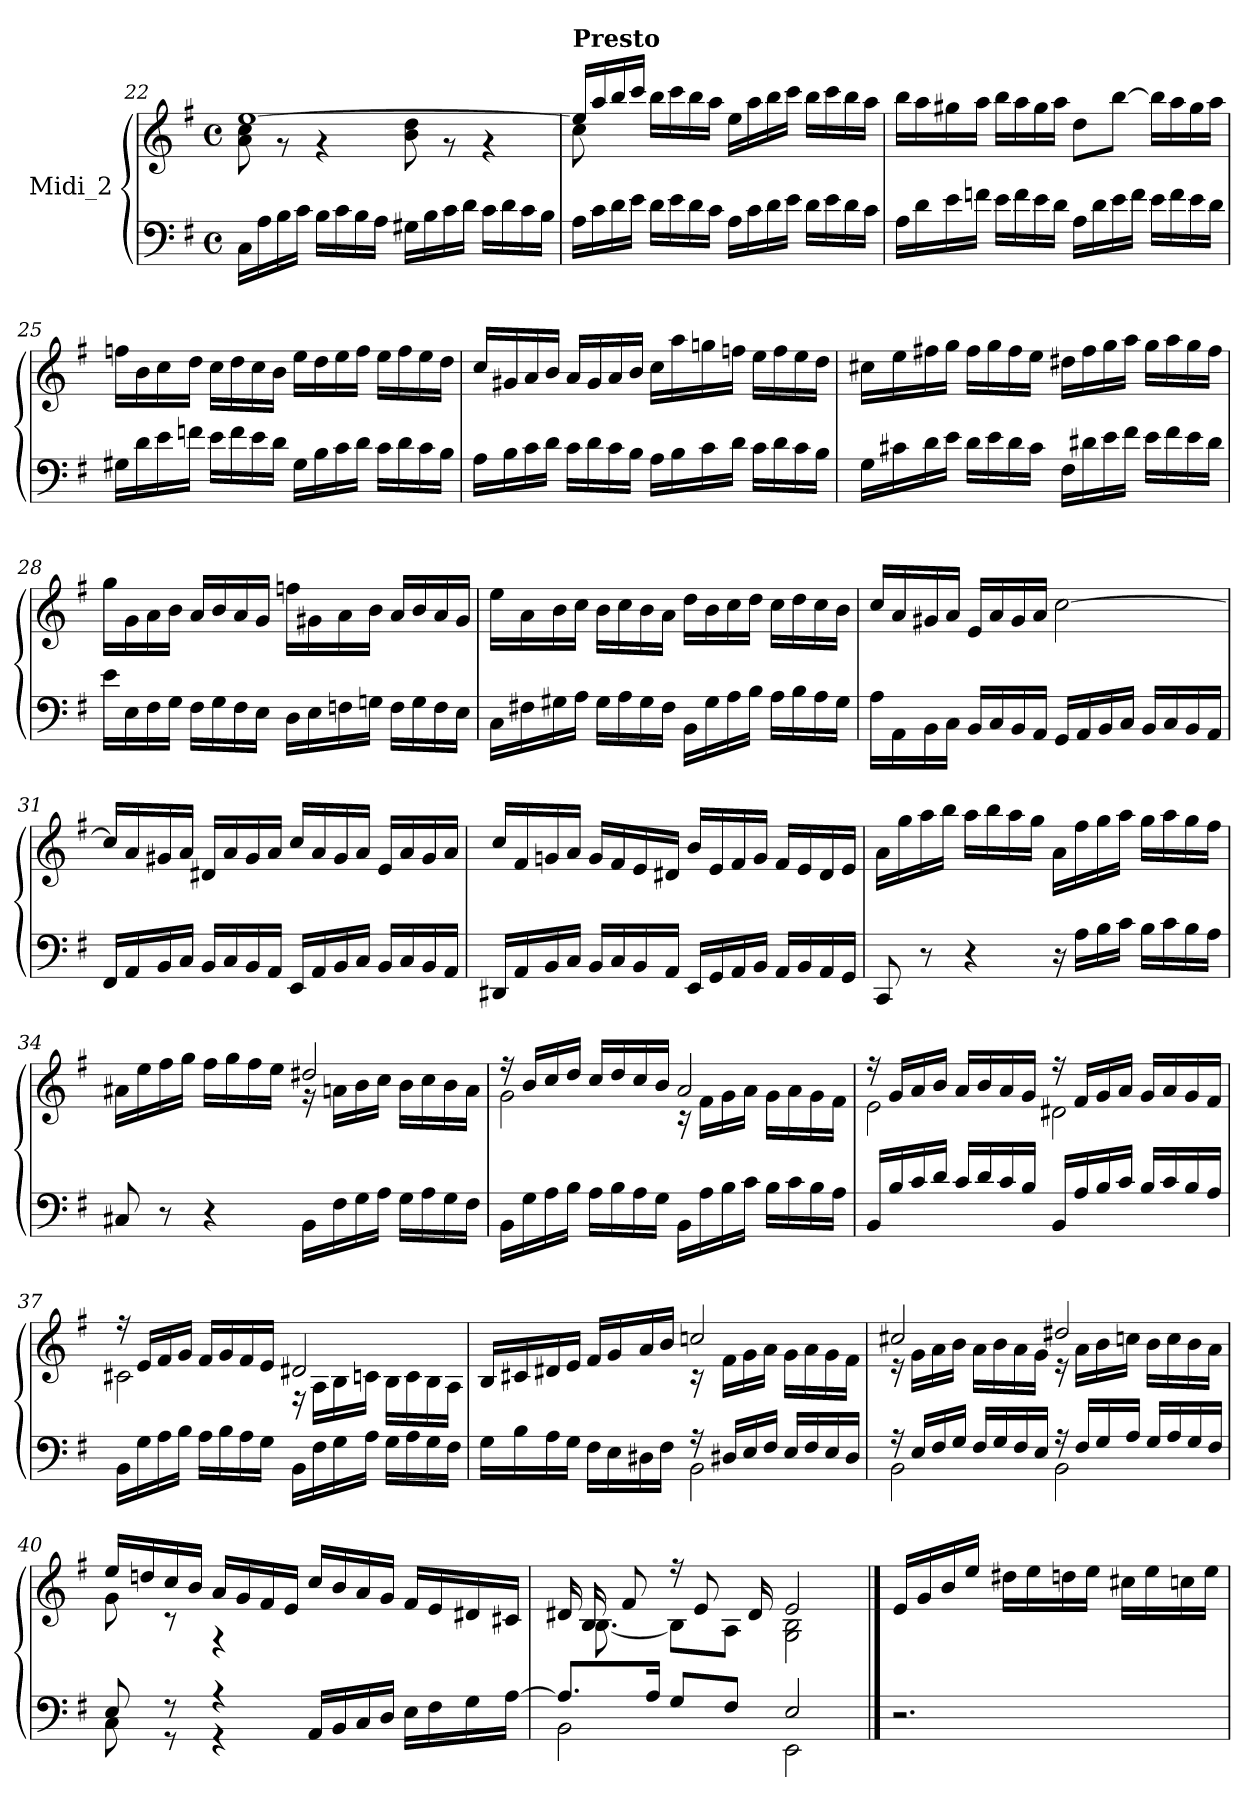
**kern	**kern
*part1	*part1
*staff2	*staff1
*I"Midi_2	*
*clefF4	*clefG2
*k[f#]	*k[f#]
*G:	*G:
*M4/4	*M4/4
*met(c)	*met(c)
=22	=22
*	*^
16CLL	[1ee/	8a\ 8cc\
16A	.	.
16B	.	8r
16cJJ	.	.
16BLL	.	4r
16c	.	.
16B	.	.
16AJJ	.	.
16G#XLL	.	8b\ 8dd\
16B	.	.
16c	.	8r
16dJJ	.	.
16cLL	.	4r
16d	.	.
16c	.	.
16BJJ	.	.
=23	=23	=23
!	!LO:TX:a:B:t=Presto	!
16ALL	16ee/LL]	8cc\
16c	16aa/	.
16d	16bb/	8ryy
16eJJ	16ccc/JJ	.
16dLL	16bb\LL	4ryy
16e	16ccc\	.
16d	16bb\	.
16cJJ	16aa\JJ	.
16ALL	16ee\LL	2ryy
16c	16aa\	.
16d	16bb\	.
16eJJ	16ccc\JJ	.
16dLL	16bb\LL	.
16e	16ccc\	.
16d	16bb\	.
16cJJ	16aa\JJ	.
*	*v	*v
!!LO:LB:g=z
=24	=24
16ALL	16bb\LL
16d	16aa\
16e	16gg#X\
16fnJJ	16aa\JJ
16eLL	16bb\LL
16f	16aa\
16e	16gg#\
16dJJ	16aa\JJ
16ALL	8dd\L
16d	.
16e	[8bb\J
16fJJ	.
16eLL	16bb\LL]
16f	16aa\
16e	16gg#\
16dJJ	16aa\JJ
=25	=25
16G#XLL	16ffnLL
16d	16b
16e	16cc
16fnJJ	16ddJJ
16eLL	16ccLL
16f	16dd
16e	16cc
16dJJ	16bJJ
16G#LL	16eeLL
16B	16dd
16c	16ee
16dJJ	16ffJJ
16cLL	16eeLL
16d	16ff
16c	16ee
16BJJ	16ddJJ
=26	=26
16ALL	16ccLL
16B	16g#X
16c	16a
16dJJ	16bJJ
16cLL	16aLL
16d	16g#
16c	16a
16BJJ	16bJJ
16ALL	16ccLL
16B	16aa
16c	16ggn
16dJJ	16ffnJJ
16cLL	16eeLL
16d	16ff
16c	16ee
16BJJ	16ddJJ
!!LO:LB:g=z
=27	=27
16GLL	16cc#XLL
16c#X	16ee
16d	16ff#X
16eJJ	16ggJJ
16dLL	16ff#LL
16e	16gg
16d	16ff#
16c#JJ	16eeJJ
16F#LL	16dd#XLL
16d#X	16ff#
16e	16gg
16f#JJ	16aaJJ
16eLL	16ggLL
16f#	16aa
16e	16gg
16d#JJ	16ff#JJ
=28	=28
16eLL	16ggLL
16E	16g
16F#	16a
16GJJ	16bJJ
16F#LL	16aLL
16G	16b
16F#	16a
16EJJ	16gJJ
16DLL	16ffnLL
16E	16g#X
16Fn	16a
16GnJJ	16bJJ
16FLL	16aLL
16G	16b
16F	16a
16EJJ	16g#JJ
=29	=29
16CLL	16eeLL
16F#X	16a
16G#X	16b
16AJJ	16ccJJ
16G#LL	16bLL
16A	16cc
16G#	16b
16F#JJ	16aJJ
16BBLL	16ddLL
16G#	16b
16A	16cc
16BJJ	16ddJJ
16ALL	16ccLL
16B	16dd
16A	16cc
16G#JJ	16bJJ
!!LO:LB:g=z
=30	=30
16ALL	16ccLL
16AA	16a
16BB	16g#X
16CJJ	16aJJ
16BBLL	16eLL
16C	16a
16BB	16g#
16AAJJ	16aJJ
16GGLL	[2cc
16AA	.
16BB	.
16CJJ	.
16BBLL	.
16C	.
16BB	.
16AAJJ	.
=31	=31
16FF#LL	16ccLL]
16AA	16a
16BB	16g#X
16CJJ	16aJJ
16BBLL	16d#XLL
16C	16a
16BB	16g#
16AAJJ	16aJJ
16EELL	16ccLL
16AA	16a
16BB	16g#
16CJJ	16aJJ
16BBLL	16eLL
16C	16a
16BB	16g#
16AAJJ	16aJJ
=32	=32
16DD#XLL	16ccLL
16AA	16f#
16BB	16gn
16CJJ	16aJJ
16BBLL	16gLL
16C	16f#
16BB	16e
16AAJJ	16d#XJJ
16EELL	16bLL
16GG	16e
16AA	16f#
16BBJJ	16gJJ
16AALL	16f#LL
16BB	16e
16AA	16d#
16GGJJ	16eJJ
!!LO:LB:g=z
=33	=33
*	*^
8CC	16a\LL	1ryy
.	16gg\	.
8r	16aa\	.
.	16bb\JJ	.
4r	16aa\LL	.
.	16bb\	.
.	16aa\	.
.	16gg\JJ	.
16r	16a\LL	.
16ALL	16ff#\	.
16B	16gg\	.
16cJJ	16aa\JJ	.
16BLL	16gg\LL	.
16c	16aa\	.
16B	16gg\	.
16AJJ	16ff#\JJ	.
=34	=34	=34
8C#X	16a#X\LL	2ryy
.	16ee\	.
8r	16ff#\	.
.	16gg\JJ	.
4r	16ff#\LL	.
.	16gg\	.
.	16ff#\	.
.	16ee\JJ	.
16BBLL	2dd#X/	16r
16F#	.	16anLL
16G	.	16b
16AJJ	.	16ccJJ
16GLL	.	16b\LL
16A	.	16cc\
16G	.	16b\
16F#JJ	.	16a\JJ
=35	=35	=35
16BBLL	16r	2g\
16G	16b/LL	.
16A	16cc/	.
16BJJ	16dd/JJ	.
16ALL	16cc/LL	.
16B	16dd/	.
16A	16cc/	.
16GJJ	16b/JJ	.
16BBLL	2a/	16r
16A	.	16f#\LL
16B	.	16g\
16cJJ	.	16a\JJ
16BLL	.	16g\LL
16c	.	16a\
16B	.	16g\
16AJJ	.	16f#\JJ
!!LO:LB:g=z	!!
=36	=36	=36
*^	*	*
16BBLL	1ryy	16r	2e\
16B	.	16g/LL	.
16c	.	16a/	.
16dJJ	.	16b/JJ	.
16cLL	.	16a/LL	.
16d	.	16b/	.
16c	.	16a/	.
16BJJ	.	16g/JJ	.
16BBLL	.	16r	2d#X\
16A	.	16f#LL	.
16B	.	16g	.
16cJJ	.	16aJJ	.
16BLL	.	16g/LL	.
16c	.	16a/	.
16B	.	16g/	.
16AJJ	.	16f#/JJ	.
=37	=37	=37	=37
1ryy	16BB\LL	16r	2c#X\
.	16G\	16e/LL	.
.	16A\	16f#/	.
.	16B\JJ	16g/JJ	.
.	16A\LL	16f#LL	.
.	16B\	16g	.
.	16A\	16f#	.
.	16G\JJ	16eJJ	.
.	16BB\LL	2d#X/	16r
.	16F#\	.	16A\LL
.	16G\	.	16B\
.	16A\JJ	.	16cn\JJ
.	16G\LL	.	16BLL
.	16A\	.	16c
.	16G\	.	16B
.	16F#\JJ	.	16AJJ
=38	=38	=38	=38
2ryy	16G\LL	16BLL	2ryy
.	16B\	16c#X	.
.	16A\	16d#X	.
.	16G\JJ	16eJJ	.
.	16F#\LL	16f#LL	.
.	16E\	16g	.
.	16D#X\	16a	.
.	16F#\JJ	16bJJ	.
16r	2BB\	2ccn/	16r
16D#X/LL	.	.	16f#\LL
16E/	.	.	16g\
16F#/JJ	.	.	16a\JJ
16E/LL	.	.	16g\LL
16F#/	.	.	16a\
16E/	.	.	16g\
16D#/JJ	.	.	16f#\JJ
!!LO:LB:g=z	!!
=39	=39	=39	=39
16r	2BB\	2cc#X/	16r
16E/LL	.	.	16g\LL
16F#/	.	.	16a\
16G/JJ	.	.	16b\JJ
16F#/LL	.	.	16aLL
16G/	.	.	16b
16F#/	.	.	16a
16E/JJ	.	.	16gJJ
16r	2BB\	2dd#X/	16r
16F#/LL	.	.	16a\LL
16G/	.	.	16b\
16A/JJ	.	.	16ccn\JJ
16GLL	.	.	16b\LL
16A	.	.	16cc\
16G	.	.	16b\
16F#JJ	.	.	16a\JJ
=40	=40	=40	=40
8E/	8C\	16ee/LL	8g\
.	.	16ddn/	.
8r	8r	16cc/	8r
.	.	16b/JJ	.
4r	4r	16a/LL	4r
.	.	16g/	.
.	.	16f#/	.
.	.	16e/JJ	.
16AALL	2ryy	16cc/LL	2ryy
16BB	.	16b/	.
16C	.	16a/	.
16DJJ	.	16g/JJ	.
16ELL	.	16f#LL	.
16F#	.	16e	.
16G	.	16d#X	.
[16AJJ	.	16c#XJJ	.
=41	=41	=41	=41
8.A/L]	2BB\	16d#XLL	16ryy
.	.	16B	[8.B\
.	.	8f#J	.
16A/J	.	.	.
8G/L	.	16r	8BL]
.	.	8eL	.
8F#/J	.	.	8AJ
.	.	16d#J	.
2E/	2EE\	2e/	2G\ 2B\
!!LO:LB:g=z
==42	==42	==42	==42
!	!	!LO:TX:a:B:cj:t=2. Fuga a 2 voci	!
!LO:N:vis=1	!	!	!
*v	*v	*	*
*	*v	*v
2.r	16eLL
.	16g
.	16b
.	16eeJJ
.	16dd#XLL
.	16ee
.	16ddn
.	16eeJJ
.	16cc#XLL
.	16ee
.	16ccn
.	16eeJJ
=	=
*-	*-
